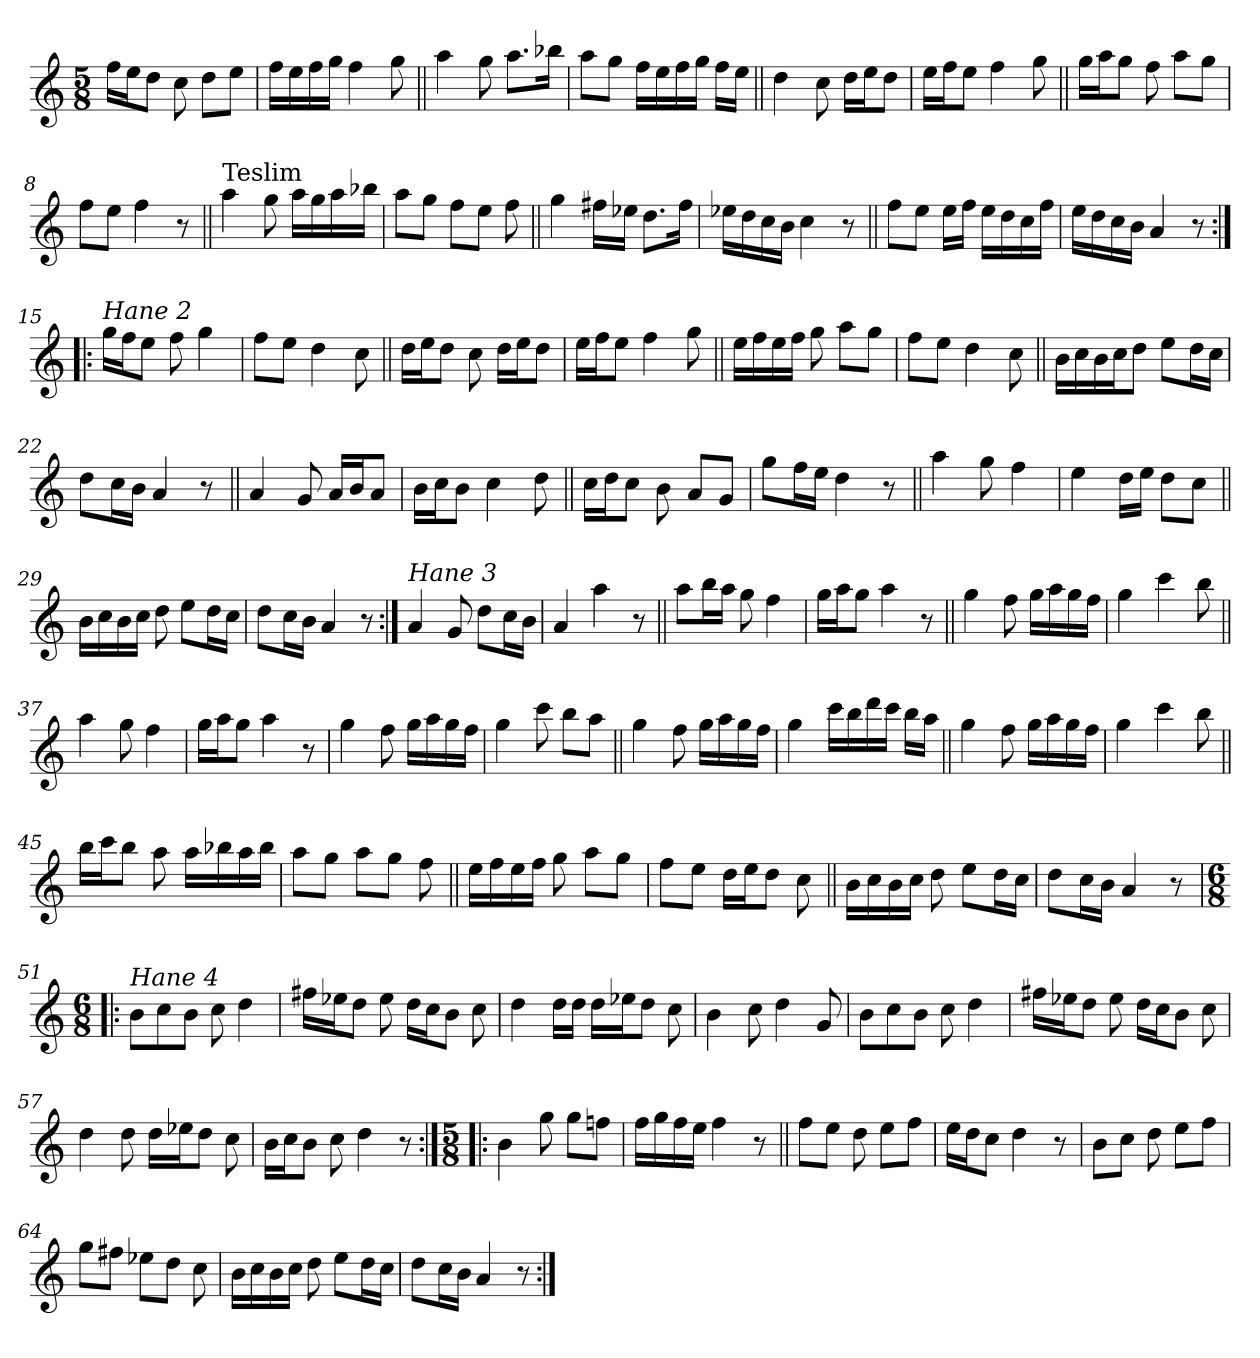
**kern
*part1
*staff1
*clefG2
*k[]
*M5/8
=1
16ff\LL
16ee\J
8dd\J
8cc\
8dd\L
8ee\J
=2
16ff\LL
16ee\
16ff\
16gg\JJ
4ff\
8gg\
=3||
4aa\
8gg\
8.aa\L
16bb-X\Jk
=4
8aa\L
8gg\J
16ff\LL
16ee\
16ff\
16gg\JJ
16ff\LL
16ee\JJ
=5||
4dd\
8cc\
16dd\LL
16ee\J
8dd\J
=6
16ee\LL
16ff\J
8ee\J
4ff\
8gg\
!!LO:LB:g=z
=7||
16gg\LL
16aa\J
8gg\J
8ff\
8aa\L
8gg\J
=8
8ff\L
8ee\J
4ff\
8r
=9||
!LO:TX:a:t=Teslim
4aa\
8gg\
16aa\LL
16gg\
16aa\
16bb-X\JJ
=10
8aa\L
8gg\J
8ff\L
8ee\J
8ff\
=11||
4gg\
16ff#X\LL
16ee-X\JJ
8.dd\L
16ff#\Jk
=12
16ee-X\LL
16dd\
16cc\
16b\JJ
4cc\
8r
!!LO:LB:g=z
=13||
8ff\L
8ee\J
16ee\LL
16ff\JJ
16ee\LL
16dd\
16cc\
16ff\JJ
=14
16ee\LL
16dd\
16cc\
16b\JJ
4a/
8r
=15:|!|:
!LO:TX:a:i:t=Hane 2
16gg\LL
16ff\J
8ee\J
8ff\
4gg\
=16
8ff\L
8ee\J
4dd\
8cc\
=17||
16dd\LL
16ee\J
8dd\J
8cc\
16dd\LL
16ee\J
8dd\J
=18
16ee\LL
16ff\J
8ee\J
4ff\
8gg\
!!LO:LB:g=z
=19||
16ee\LL
16ff\
16ee\
16ff\JJ
8gg\
8aa\L
8gg\J
=20
8ff\L
8ee\J
4dd\
8cc\
=21||
16b\LL
16cc\
16b\
16cc\J
8dd\J
8ee\L
16dd\L
16cc\JJ
=22
8dd\L
16cc\L
16b\JJ
4a/
8r
=23||
4a/
8g/
16a/LL
16b/J
8a/J
=24
16b\LL
16cc\J
8b\J
4cc\
8dd\
!!LO:LB:g=z
=25||
16cc\LL
16dd\J
8cc\J
8b\
8a/L
8g/J
=26
8gg\L
16ff\L
16ee\JJ
4dd\
8r
=27||
4aa\
8gg\
4ff\
=28
4ee\
16dd\LL
16ee\JJ
8dd\L
8cc\J
=29||
16b\LL
16cc\
16b\
16cc\JJ
8dd\
8ee\L
16dd\L
16cc\JJ
=30
8dd\L
16cc\L
16b\JJ
4a/
8r
!!LO:LB:g=z
=31:|!
!LO:TX:a:i:t=Hane 3
4a/
8g/
8dd\L
16cc\L
16b\JJ
=32
4a/
4aa\
8r
=33||
8aa\L
16bb\L
16aa\JJ
8gg\
4ff\
=34
16gg\LL
16aa\J
8gg\J
4aa\
8r
=35||
4gg\
8ff\
16gg\LL
16aa\
16gg\
16ff\JJ
=36
4gg\
4ccc\
8bb\
=37||
4aa\
8gg\
4ff\
!!LO:LB:g=z
=38
16gg\LL
16aa\J
8gg\J
4aa\
8r
=39
4gg\
8ff\
16gg\LL
16aa\
16gg\
16ff\JJ
=40
4gg\
8ccc\
8bb\L
8aa\J
=41||
4gg\
8ff\
16gg\LL
16aa\
16gg\
16ff\JJ
=42
4gg\
16ccc\LL
16bb\
16ddd\
16ccc\JJ
16bb\LL
16aa\JJ
=43||
4gg\
8ff\
16gg\LL
16aa\
16gg\
16ff\JJ
!!LO:LB:g=z
=44
4gg\
4ccc\
8bb\
=45||
16bb\LL
16ccc\J
8bb\J
8aa\
16aa\LL
16bb-X\
16aa\
16bb-\JJ
=46
8aa\L
8gg\J
8aa\L
8gg\J
8ff\
=47||
16ee\LL
16ff\
16ee\
16ff\JJ
8gg\
8aa\L
8gg\J
=48
8ff\L
8ee\J
16dd\LL
16ee\J
8dd\J
8cc\
=49||
16b\LL
16cc\
16b\
16cc\JJ
8dd\
8ee\L
16dd\L
16cc\JJ
!!LO:LB:g=z
=50
8dd\L
16cc\L
16b\JJ
4a/
8r
=51!|:
*M6/8
!LO:TX:a:i:t=Hane 4
8b\L
8cc\
8b\J
8cc\
4dd\
=52
16ff#X\LL
16ee-X\J
8dd\J
8ee-\
16dd\LL
16cc\J
8b\J
8cc\
=53
4dd\
16dd\LL
16dd\JJ
16dd\LL
16ee-X\J
8dd\J
8cc\
=54
4b\
8cc\
4dd\
8g/
=55
8b\L
8cc\
8b\J
8cc\
4dd\
!!LO:PB:g=z
=56
16ff#X\LL
16ee-X\J
8dd\J
8ee-\
16dd\LL
16cc\J
8b\J
8cc\
=57
4dd\
8dd\
16dd\LL
16ee-X\J
8dd\J
8cc\
=58
16b\LL
16cc\J
8b\J
8cc\
4dd\
8r
=59:|!|:
*M5/8
4b\
8gg\
8gg\L
8ffn\J
=60
16ff\LL
16gg\
16ff\
16ee\JJ
4ff\
8r
!!LO:LB:g=z
=61||
8ff\L
8ee\J
8dd\
8ee\L
8ff\J
=62
16ee\LL
16dd\J
8cc\J
4dd\
8r
=63
8b\L
8cc\J
8dd\
8ee\L
8ff\J
=64
8gg\L
8ff#X\J
8ee-X\L
8dd\J
8cc\
=65
16b\LL
16cc\
16b\
16cc\JJ
8dd\
8ee\L
16dd\L
16cc\JJ
=66
8dd\L
16cc\L
16b\JJ
4a/
8r
=:|!
*-
